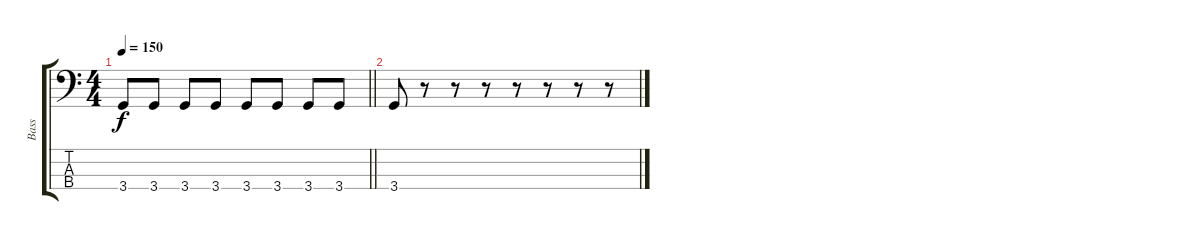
\track ("Bass" "Bass") {instrument electricbasspick}
\staff {score tabs}
\tuning (G2 D2 A1 E1) {hide}
\ts (4 4)
\tempo 150
\clef f4
\barLineRight lightlight
\ks c
3.4.8{dy f} 3.4.8 3.4.8 3.4.8 3.4.8 3.4.8 3.4.8 3.4.8 |
3.4.8 r.8 r.8 r.8 r.8 r.8 r.8 r.8
